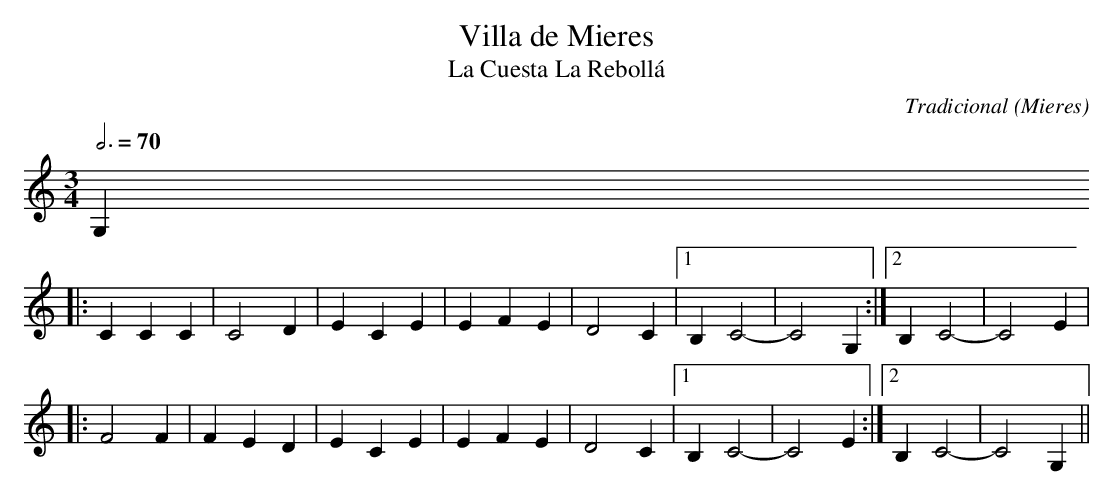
X:1
T:Villa de Mieres
T:La Cuesta La Rebollá
C:Tradicional
O:Mieres
M:3/4
L:1/4
Q:3/4=70
K:C
G,
|: CCC|C2 D|ECE|EFE|D2 C|[1 B, C2-|C2 G, :|[2 B, C2-|C2 E|
|: F2 F|FED|ECE|EFE|D2 C|[1 B, C2-|C2 E :|[2 B, C2-|C2 G,||
